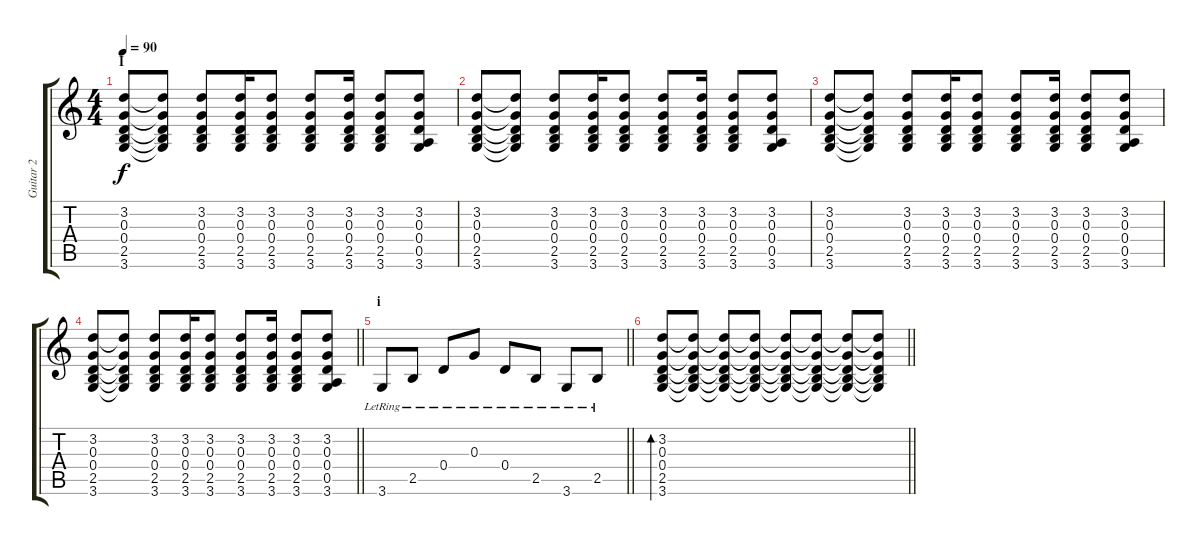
\track ("Guitar 2" "Guitar 2") {instrument acousticguitarnylon}
\staff {score tabs}
\tuning (E4 B3 G3 D3 A2 E2) {hide}
\ts (4 4)
\section ("" "I")
\tempo 90
\clef g2
\ks c
(3.2 0.3 0.4 2.5 3.6).8{dy f} (3.2{t} 0.3{t} 0.4{t} 2.5{t} 3.6{t}).8 (3.2 0.3 0.4 2.5 3.6).8 (3.2 0.3 0.4 2.5 3.6).16 (3.2 0.3 0.4 2.5 3.6).8 (3.2 0.3 0.4 2.5 3.6).8 (3.2 0.3 0.4 2.5 3.6).16 (3.2 0.3 0.4 2.5 3.6).8 (3.2 0.3 0.4 0.5 3.6).8 |
(3.2 0.3 0.4 2.5 3.6).8 (3.2{t} 0.3{t} 0.4{t} 2.5{t} 3.6{t}).8 (3.2 0.3 0.4 2.5 3.6).8 (3.2 0.3 0.4 2.5 3.6).16 (3.2 0.3 0.4 2.5 3.6).8 (3.2 0.3 0.4 2.5 3.6).8 (3.2 0.3 0.4 2.5 3.6).16 (3.2 0.3 0.4 2.5 3.6).8 (3.2 0.3 0.4 0.5 3.6).8 |
(3.2 0.3 0.4 2.5 3.6).8 (3.2{t} 0.3{t} 0.4{t} 2.5{t} 3.6{t}).8 (3.2 0.3 0.4 2.5 3.6).8 (3.2 0.3 0.4 2.5 3.6).16 (3.2 0.3 0.4 2.5 3.6).8 (3.2 0.3 0.4 2.5 3.6).8 (3.2 0.3 0.4 2.5 3.6).16 (3.2 0.3 0.4 2.5 3.6).8 (3.2 0.3 0.4 0.5 3.6).8 |
\barLineRight lightlight
(3.2 0.3 0.4 2.5 3.6).8 (3.2{t} 0.3{t} 0.4{t} 2.5{t} 3.6{t}).8 (3.2 0.3 0.4 2.5 3.6).8 (3.2 0.3 0.4 2.5 3.6).16 (3.2 0.3 0.4 2.5 3.6).8 (3.2 0.3 0.4 2.5 3.6).8 (3.2 0.3 0.4 2.5 3.6).16 (3.2 0.3 0.4 2.5 3.6).8 (3.2 0.3 0.4 0.5 3.6).8 |
\section ("" "i")
\barLineRight lightlight
3.6{lr}.8 2.5{lr}.8 0.4{lr}.8 0.3{lr}.8 0.4{lr}.8 2.5{lr}.8 3.6{lr}.8 2.5{lr}.8 |
\barLineRight lightlight
(3.2 0.3 0.4 2.5 3.6).8{bd 60} (3.2{t} 0.3{t} 0.4{t} 2.5{t} 3.6{t}).8 (3.2{t} 0.3{t} 0.4{t} 2.5{t} 3.6{t}).8 (3.2{t} 0.3{t} 0.4{t} 2.5{t} 3.6{t}).8 (3.2{t} 0.3{t} 0.4{t} 2.5{t} 3.6{t}).8 (3.2{t} 0.3{t} 0.4{t} 2.5{t} 3.6{t}).8 (3.2{t} 0.3{t} 0.4{t} 2.5{t} 3.6{t}).8 (3.2{t} 0.3{t} 0.4{t} 2.5{t} 3.6{t}).8
